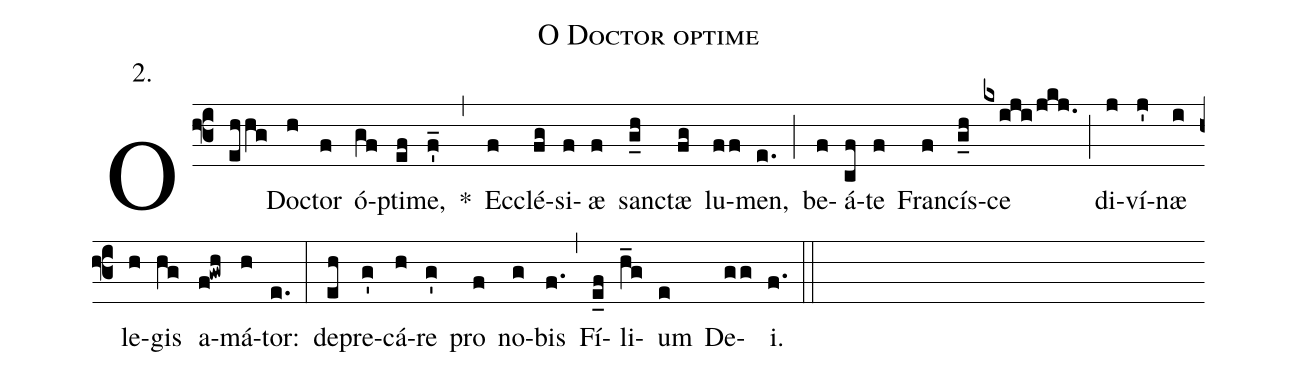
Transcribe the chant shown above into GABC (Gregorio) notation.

name:O Doctor optime;
office-part:Antiphona;
mode:2;
annotation: 2.;
%%
(f3) O(ehhg) Do(h)ctor(f) ó(gf)pti(ef)me,(f'_) *(,) Ec(f)clé(fg)si(f)æ(f) san(g_h)ctæ(fg) lu(ff)men,(e.) (;) be(f)á(cf)te(f) Fran(f)cís(g_h)ce(kxiji/jkj.) (;) di(j)ví(j')næ(i) le(h)gis(hg) a(f!gwh)má(h)tor:(e.) (:) de(eh)pre(g')cá(h)re(g') pro(f) no(g)bis(f.) (,) Fí(e_f)li(h_g)um(e) De(gg)i.(f.) (::)
